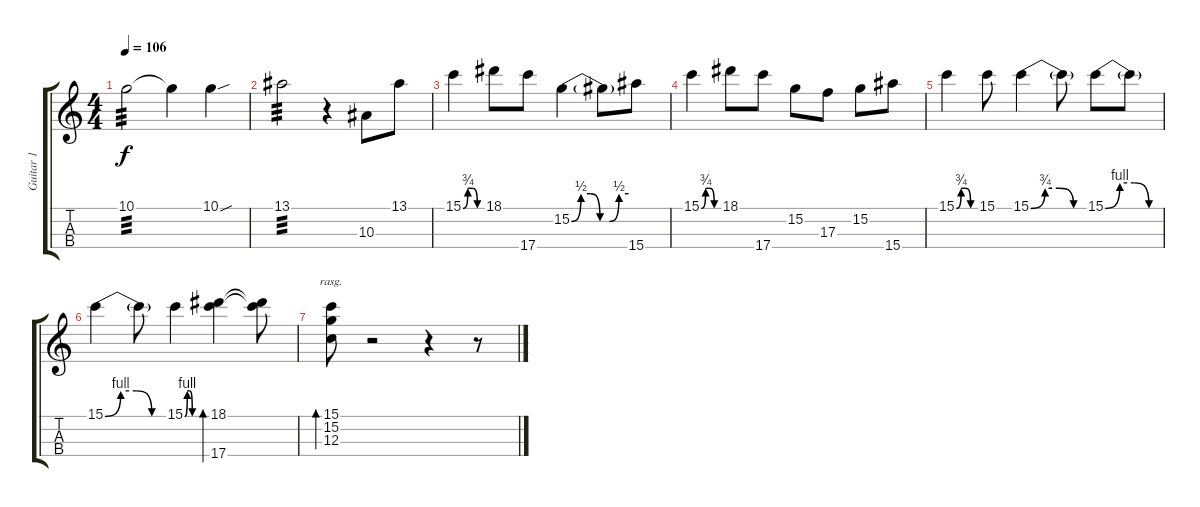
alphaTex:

\track ("Guitar 1" "Guitar 1") {instrument acousticguitarnylon}
\staff {score tabs}
\tuning (A3 E3 C3 G3) {hide}
\ts (4 4)
\tempo 106
\clef g2
\ks c
10.1.2{tp 3 dy f} 10.1{t}.4 10.1{sou}.4 |
13.1.2{tp 3} r.4 10.3{t}.8 13.1.8{volume 10} |
15.1{be (custom 0 0 15 3 30 3 45 0 60 0)}.4 18.1.8 17.4.8 15.2{be (custom 0 0 10 2 20 2 30 0 40 0 50 2 60 2)}.4 15.2{t}.8 15.4.8 |
15.1{be (custom 0 0 15 3 30 3 45 0 60 0)}.4 18.1.8 17.4.8 15.2.8 17.3.8 15.2.8 15.4.8 |
15.1{be (custom 0 0 15 3 30 3 45 0 60 0)}.4 15.1.8 15.1{be (custom 0 0 15 3 30 3 45 0 60 0)}.4 15.1{t}.8 15.1{be (custom 0 0 15 4 30 4 45 0 60 0)}.8 15.1{t}.8 |
15.1{be (custom 0 0 15 4 30 4 45 0 60 0)}.4 15.1{t}.8 15.1{be (custom 0 0 15 4 30 4 45 0 60 0)}.4 (18.1 17.4).4{bd 30} (18.1{t} 17.4{t}).8 |
(15.1 15.2 12.3).8{bd 30 rasg ii} r.2 r.4 r.8
